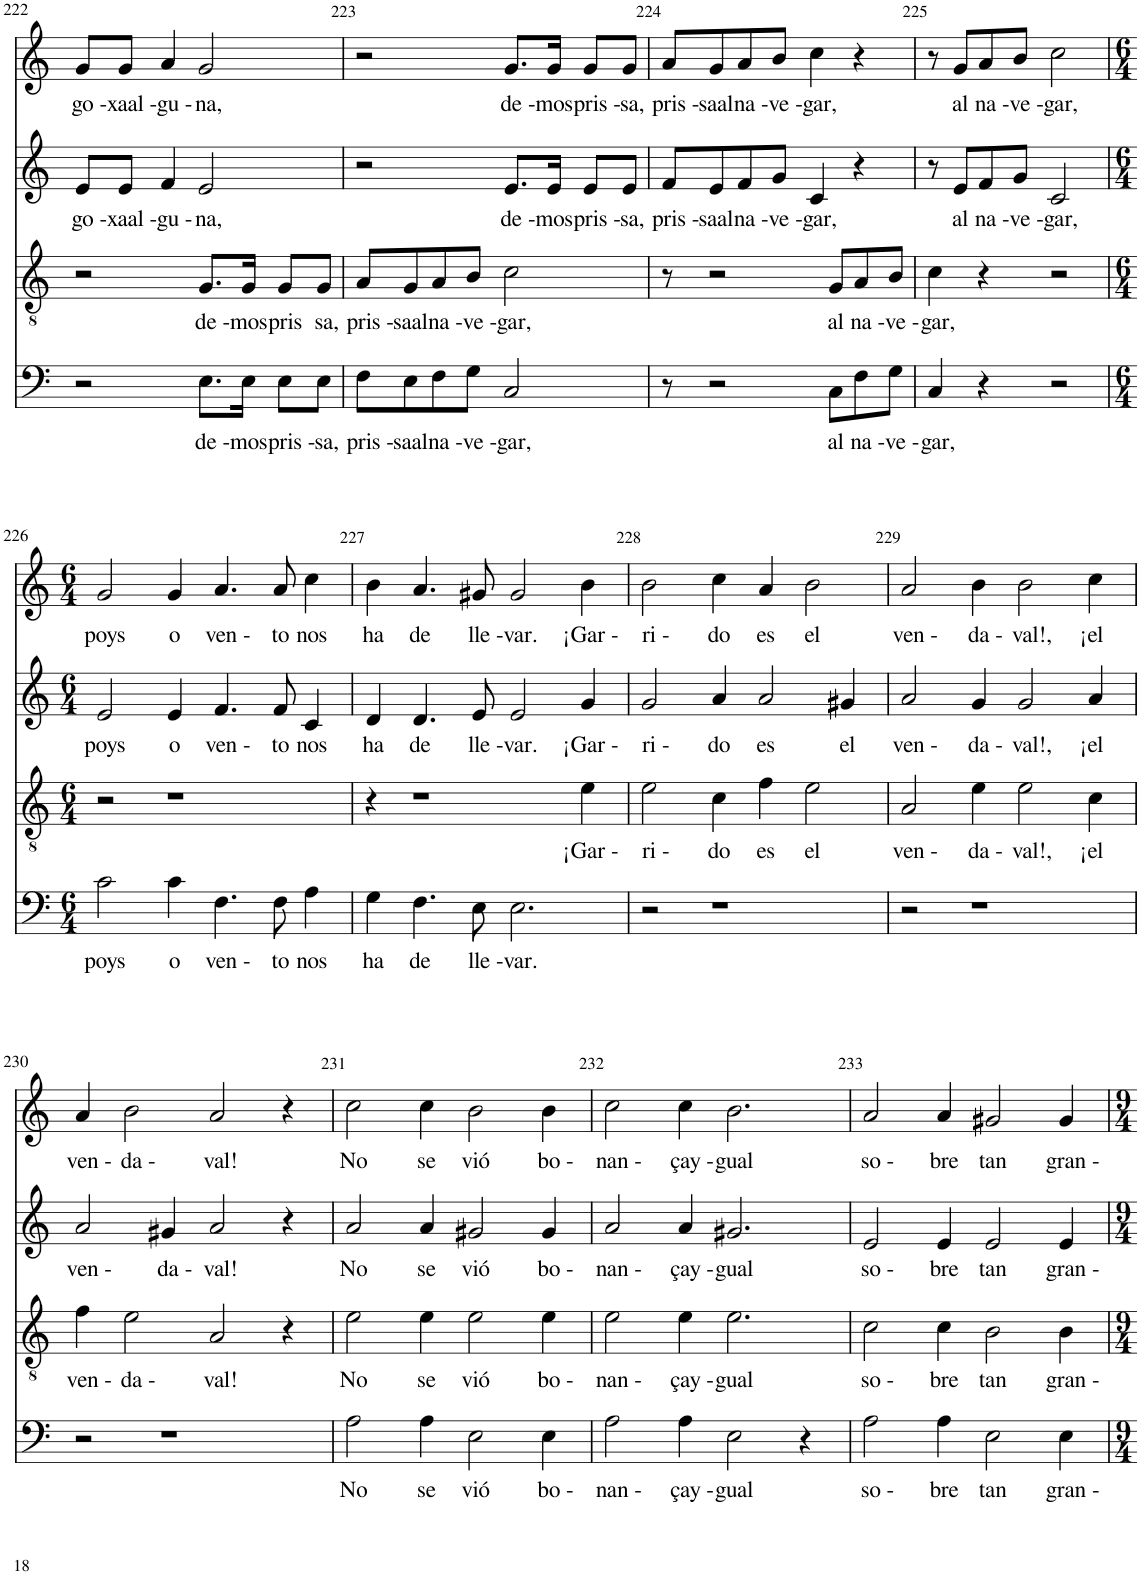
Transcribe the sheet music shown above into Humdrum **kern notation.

**kern	**text	**kern	**text	**kern	**text	**kern	**text
*part4	*part4	*part3	*part3	*part2	*part2	*part1	*part1
*staff4	*staff4	*staff3	*staff3	*staff2	*staff2	*staff1	*staff1
*I"Bass	*	*I"Tenor	*	*I"Alto	*	*I"Soprano	*
!!LO:PB:g=z
*clefF4	*	*clefGv2	*	*clefG2	*	*clefG2	*
*	*	*Trd4c7	*	*Trd4c7	*	*	*
*k[]	*	*k[]	*	*k[]	*	*k[]	*
*M4/4	*	*M4/4	*	*M4/4	*	*M4/4	*
=222	=222	=222	=222	=222	=222	=222	=222
!	!	!	!	!	!LO:LY:b	!	!LO:LY:b
2r	.	2r	.	8e/L	go -	8g/L	go -
!	!	!	!	!	!LO:LY:b	!	!LO:LY:b
.	.	.	.	8e/J	xaal -	8g/J	xaal -
!	!	!	!	!	!LO:LY:b	!	!LO:LY:b
.	.	.	.	4f/	gu -	4a/	gu -
!	!LO:LY:b	!	!LO:LY:b	!	!LO:LY:b	!	!LO:LY:b
8.E\L	de -	8.G/L	de -	2e/	na,	2g/	na,
!	!LO:LY:b	!	!LO:LY:b	!	!	!	!
16E\Jk	mos	16G/Jk	mos	.	.	.	.
!	!LO:LY:b	!	!LO:LY:b	!	!	!	!
8E\L	pris -	8G/L	pris	.	.	.	.
!	!LO:LY:b	!	!LO:LY:b	!	!	!	!
8E\J	sa,	8G/J	sa,	.	.	.	.
=223	=223	=223	=223	=223	=223	=223	=223
!	!LO:LY:b	!	!LO:LY:b	!	!	!	!
8F\L	pris -	8A/L	pris -	2r	.	2r	.
!	!LO:LY:b	!	!LO:LY:b	!	!	!	!
8E\	saal	8G/	saal	.	.	.	.
!	!LO:LY:b	!	!LO:LY:b	!	!	!	!
8F\	na -	8A/	na -	.	.	.	.
!	!LO:LY:b	!	!LO:LY:b	!	!	!	!
8G\J	ve -	8B/J	ve -	.	.	.	.
!	!LO:LY:b	!	!LO:LY:b	!	!LO:LY:b	!	!LO:LY:b
2C/	gar,	2c\	gar,	8.e/L	de -	8.g/L	de -
!	!	!	!	!	!LO:LY:b	!	!LO:LY:b
.	.	.	.	16e/Jk	mos	16g/Jk	mos
!	!	!	!	!	!LO:LY:b	!	!LO:LY:b
.	.	.	.	8e/L	pris -	8g/L	pris -
!	!	!	!	!	!LO:LY:b	!	!LO:LY:b
.	.	.	.	8e/J	sa,	8g/J	sa,
=224	=224	=224	=224	=224	=224	=224	=224
!	!	!	!	!	!LO:LY:b	!	!LO:LY:b
8r	.	8r	.	8f/L	pris -	8a/L	pris -
!	!	!	!	!	!LO:LY:b	!	!LO:LY:b
2r	.	2r	.	8e/	saal	8g/	saal
!	!	!	!	!	!LO:LY:b	!	!LO:LY:b
.	.	.	.	8f/	na -	8a/	na -
!	!	!	!	!	!LO:LY:b	!	!LO:LY:b
.	.	.	.	8g/J	ve -	8b/J	ve -
!	!	!	!	!	!LO:LY:b	!	!LO:LY:b
.	.	.	.	4c/	gar,	4cc\	gar,
!	!LO:LY:b	!	!LO:LY:b	!	!	!	!
8C\L	al	8G/L	al	.	.	.	.
!	!LO:LY:b	!	!LO:LY:b	!	!	!	!
8F\	na -	8A/	na -	4r	.	4r	.
!	!LO:LY:b	!	!LO:LY:b	!	!	!	!
8G\J	ve -	8B/J	ve -	.	.	.	.
=225	=225	=225	=225	=225	=225	=225	=225
!	!LO:LY:b	!	!LO:LY:b	!	!	!	!
4C/	gar,	4c\	gar,	8r	.	8r	.
!	!	!	!	!	!LO:LY:b	!	!LO:LY:b
.	.	.	.	8e/L	al	8g/L	al
!	!	!	!	!	!LO:LY:b	!	!LO:LY:b
4r	.	4r	.	8f/	na -	8a/	na -
!	!	!	!	!	!LO:LY:b	!	!LO:LY:b
.	.	.	.	8g/J	ve -	8b/J	ve -
!	!	!	!	!	!LO:LY:b	!	!LO:LY:b
2r	.	2r	.	2c/	gar,	2cc\	gar,
!!LO:LB:g=z
=226	=226	=226	=226	=226	=226	=226	=226
*M6/4	*	*M6/4	*	*M6/4	*	*M6/4	*
!	!LO:LY:b	!	!	!	!LO:LY:b	!	!LO:LY:b
2c\	poys	2r	.	2e/	poys	2g/	poys
!	!LO:LY:b	!	!	!	!LO:LY:b	!	!LO:LY:b
4c\	o	1r	.	4e/	o	4g/	o
!	!LO:LY:b	!	!	!	!LO:LY:b	!	!LO:LY:b
4.F\	ven -	.	.	4.f/	ven -	4.a/	ven -
!	!LO:LY:b	!	!	!	!LO:LY:b	!	!LO:LY:b
8F\	to	.	.	8f/	to	8a/	to
!	!LO:LY:b	!	!	!	!LO:LY:b	!	!LO:LY:b
4A\	nos	.	.	4c/	nos	4cc\	nos
=227	=227	=227	=227	=227	=227	=227	=227
!	!LO:LY:b	!	!	!	!LO:LY:b	!	!LO:LY:b
4G\	ha	4r	.	4d/	ha	4b\	ha
!	!LO:LY:b	!	!	!	!LO:LY:b	!	!LO:LY:b
4.F\	de	1r	.	4.d/	de	4.a/	de
!	!LO:LY:b	!	!	!	!LO:LY:b	!	!LO:LY:b
8E\	lle -	.	.	8e/	lle -	8g#X/	lle -
!	!LO:LY:b	!	!	!	!LO:LY:b	!	!LO:LY:b
2.E\	var.	.	.	2e/	var.	2g#/	var.
!	!	!	!LO:LY:b	!	!LO:LY:b	!	!LO:LY:b
.	.	4e\	¡Gar -	4g/	¡Gar -	4b\	¡Gar -
=228	=228	=228	=228	=228	=228	=228	=228
!	!	!	!LO:LY:b	!	!LO:LY:b	!	!LO:LY:b
2r	.	2e\	ri -	2g/	ri -	2b\	ri -
!	!	!	!LO:LY:b	!	!LO:LY:b	!	!LO:LY:b
1r	.	4c\	do	4a/	do	4cc\	do
!	!	!	!LO:LY:b	!	!LO:LY:b	!	!LO:LY:b
.	.	4f\	es	2a/	es	4a/	es
!	!	!	!LO:LY:b	!	!	!	!LO:LY:b
.	.	2e\	el	.	.	2b\	el
!	!	!	!	!	!LO:LY:b	!	!
.	.	.	.	4g#X/	el	.	.
=229	=229	=229	=229	=229	=229	=229	=229
!	!	!	!LO:LY:b	!	!LO:LY:b	!	!LO:LY:b
2r	.	2A/	ven -	2a/	ven -	2a/	ven -
!	!	!	!LO:LY:b	!	!LO:LY:b	!	!LO:LY:b
1r	.	4e\	da -	4g/	da -	4b\	da -
!	!	!	!LO:LY:b	!	!LO:LY:b	!	!LO:LY:b
.	.	2e\	val!,	2g/	val!,	2b\	val!,
!	!	!	!LO:LY:b	!	!LO:LY:b	!	!LO:LY:b
.	.	4c\	¡el	4a/	¡el	4cc\	¡el
!!LO:LB:g=z
=230	=230	=230	=230	=230	=230	=230	=230
!	!	!	!LO:LY:b	!	!LO:LY:b	!	!LO:LY:b
2r	.	4f\	ven -	2a/	ven -	4a/	ven -
!	!	!	!LO:LY:b	!	!	!	!LO:LY:b
.	.	2e\	da -	.	.	2b\	da -
!	!	!	!	!	!LO:LY:b	!	!
1r	.	.	.	4g#X/	da -	.	.
!	!	!	!LO:LY:b	!	!LO:LY:b	!	!LO:LY:b
.	.	2A/	val!	2a/	val!	2a/	val!
.	.	4r	.	4r	.	4r	.
=231	=231	=231	=231	=231	=231	=231	=231
!	!LO:LY:b	!	!LO:LY:b	!	!LO:LY:b	!	!LO:LY:b
2A\	No	2e\	No	2a/	No	2cc\	No
!	!LO:LY:b	!	!LO:LY:b	!	!LO:LY:b	!	!LO:LY:b
4A\	se	4e\	se	4a/	se	4cc\	se
!	!LO:LY:b	!	!LO:LY:b	!	!LO:LY:b	!	!LO:LY:b
2E\	vió	2e\	vió	2g#X/	vió	2b\	vió
!	!LO:LY:b	!	!LO:LY:b	!	!LO:LY:b	!	!LO:LY:b
4E\	bo -	4e\	bo -	4g#/	bo -	4b\	bo -
=232	=232	=232	=232	=232	=232	=232	=232
!	!LO:LY:b	!	!LO:LY:b	!	!LO:LY:b	!	!LO:LY:b
2A\	nan -	2e\	nan -	2a/	nan -	2cc\	nan -
!	!LO:LY:b	!	!LO:LY:b	!	!LO:LY:b	!	!LO:LY:b
4A\	çay -	4e\	çay -	4a/	çay -	4cc\	çay -
!	!LO:LY:b	!	!LO:LY:b	!	!LO:LY:b	!	!LO:LY:b
2E\	gual	2.e\	gual	2.g#X/	gual	2.b\	gual
4r	.	.	.	.	.	.	.
=233	=233	=233	=233	=233	=233	=233	=233
!	!LO:LY:b	!	!LO:LY:b	!	!LO:LY:b	!	!LO:LY:b
2A\	so -	2c\	so -	2e/	so -	2a/	so -
!	!LO:LY:b	!	!LO:LY:b	!	!LO:LY:b	!	!LO:LY:b
4A\	bre	4c\	bre	4e/	bre	4a/	bre
!	!LO:LY:b	!	!LO:LY:b	!	!LO:LY:b	!	!LO:LY:b
2E\	tan	2B\	tan	2e/	tan	2g#X/	tan
!	!LO:LY:b	!	!LO:LY:b	!	!LO:LY:b	!	!LO:LY:b
4E\	gran -	4B\	gran -	4e/	gran -	4g#/	gran -
=	=	=	=	=	=	=	=
*-	*-	*-	*-	*-	*-	*-	*-
